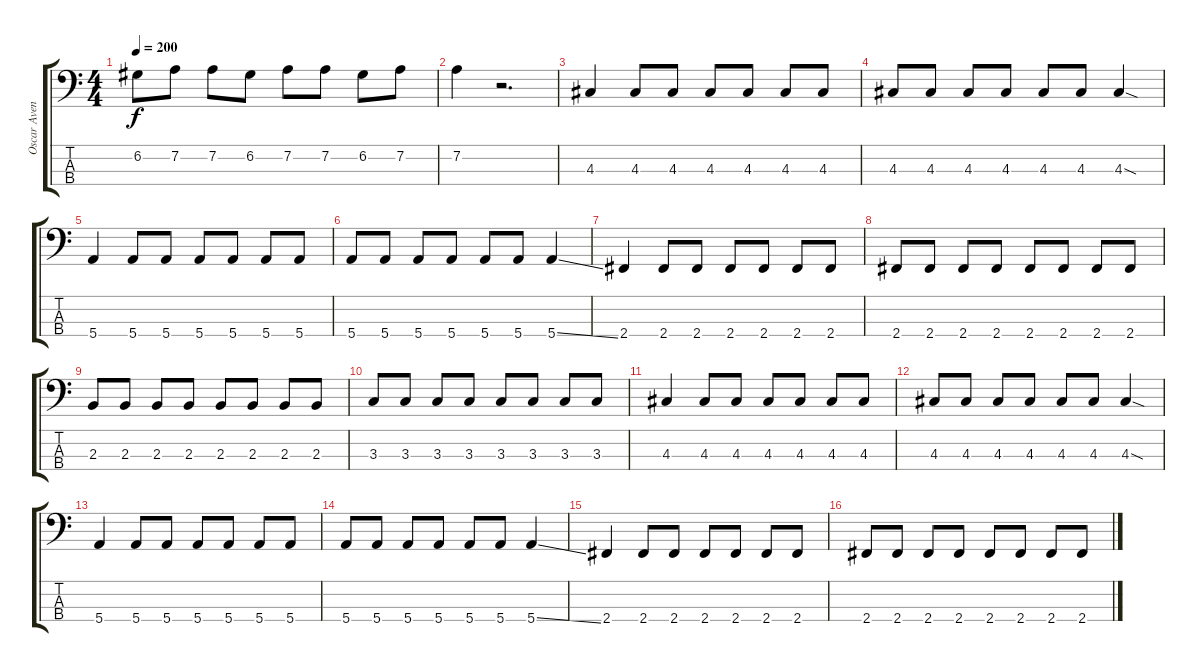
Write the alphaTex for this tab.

\track ("Oscar Avendaño - Bajo" "Oscar Aven") {instrument fretlessbass}
\staff {score tabs}
\tuning (G2 D2 A1 E1) {hide}
\ts (4 4)
\tempo 200
\clef f4
\ks c
6.2.8{dy f} 7.2.8 7.2.8 6.2.8 7.2.8 7.2.8 6.2.8 7.2.8 |
7.2.4 r.2{d} |
4.3.4 4.3.8 4.3.8 4.3.8 4.3.8 4.3.8 4.3.8 |
4.3.8 4.3.8 4.3.8 4.3.8 4.3.8 4.3.8 4.3{sod}.4 |
5.4.4 5.4.8 5.4.8 5.4.8 5.4.8 5.4.8 5.4.8 |
5.4.8 5.4.8 5.4.8 5.4.8 5.4.8 5.4.8 5.4{ss}.4 |
2.4.4 2.4.8 2.4.8 2.4.8 2.4.8 2.4.8 2.4.8 |
2.4.8 2.4.8 2.4.8 2.4.8 2.4.8 2.4.8 2.4.8 2.4.8 |
2.3.8 2.3.8 2.3.8 2.3.8 2.3.8 2.3.8 2.3.8 2.3.8 |
3.3.8 3.3.8 3.3.8 3.3.8 3.3.8 3.3.8 3.3.8 3.3.8 |
4.3.4 4.3.8 4.3.8 4.3.8 4.3.8 4.3.8 4.3.8 |
4.3.8 4.3.8 4.3.8 4.3.8 4.3.8 4.3.8 4.3{sod}.4 |
5.4.4 5.4.8 5.4.8 5.4.8 5.4.8 5.4.8 5.4.8 |
5.4.8 5.4.8 5.4.8 5.4.8 5.4.8 5.4.8 5.4{ss}.4 |
2.4.4 2.4.8 2.4.8 2.4.8 2.4.8 2.4.8 2.4.8 |
2.4.8 2.4.8 2.4.8 2.4.8 2.4.8 2.4.8 2.4.8 2.4.8
